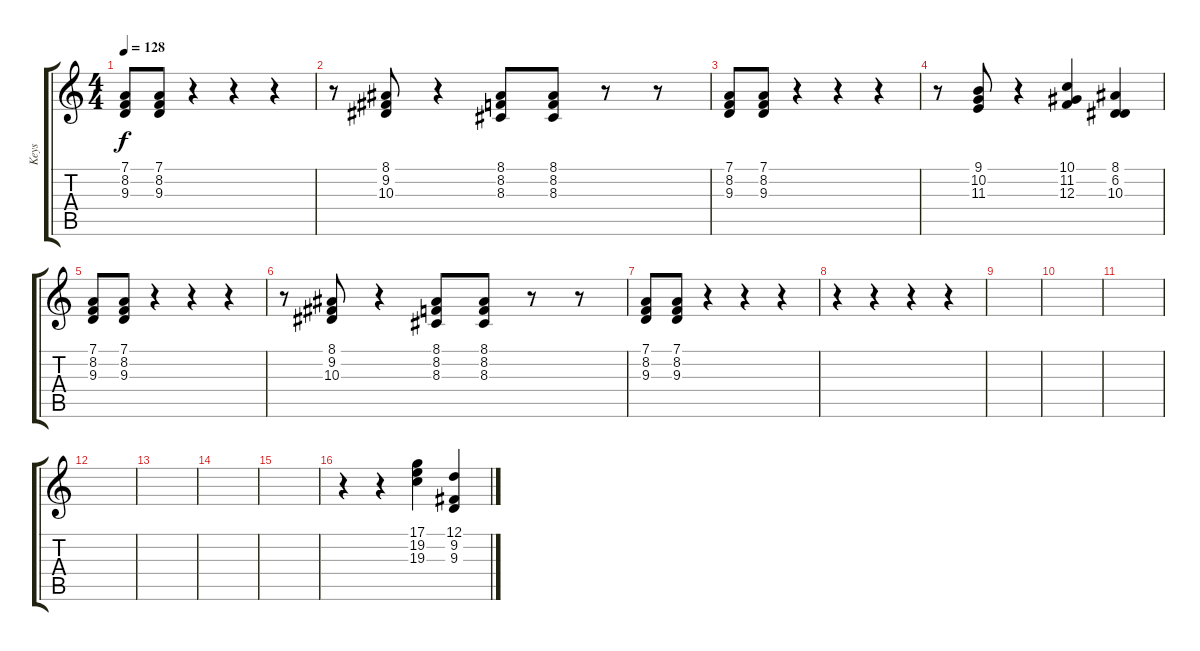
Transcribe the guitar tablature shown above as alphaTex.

\track ("Keys" "Keys") {instrument stringensemble1}
\staff {score tabs}
\tuning (D4 A3 F3 C3 G2 D2) {hide}
\ts (4 4)
\tempo 128
\clef g2
\ks c
(7.1 8.2 9.3).8{dy f} (7.1 8.2 9.3).8 r.4 r.4 r.4 |
r.8 (8.1 9.2 10.3).8 r.4 (8.1 8.2 8.3).8 (8.1 8.2 8.3).8 r.8 r.8 |
(7.1 8.2 9.3).8 (7.1 8.2 9.3).8 r.4 r.4 r.4 |
r.8 (9.1 10.2 11.3).8 r.4 (10.1 11.2 12.3).4 (8.1 6.2 10.3).4 |
(7.1 8.2 9.3).8 (7.1 8.2 9.3).8 r.4 r.4 r.4 |
r.8 (8.1 9.2 10.3).8 r.4 (8.1 8.2 8.3).8 (8.1 8.2 8.3).8 r.8 r.8 |
(7.1 8.2 9.3).8 (7.1 8.2 9.3).8 r.4 r.4 r.4 |
r.4 r.4 r.4 r.4 |
|
|
|
|
|
|
|
r.4 r.4 (17.1 19.2 19.3).4 (12.1 9.2 9.3).4
